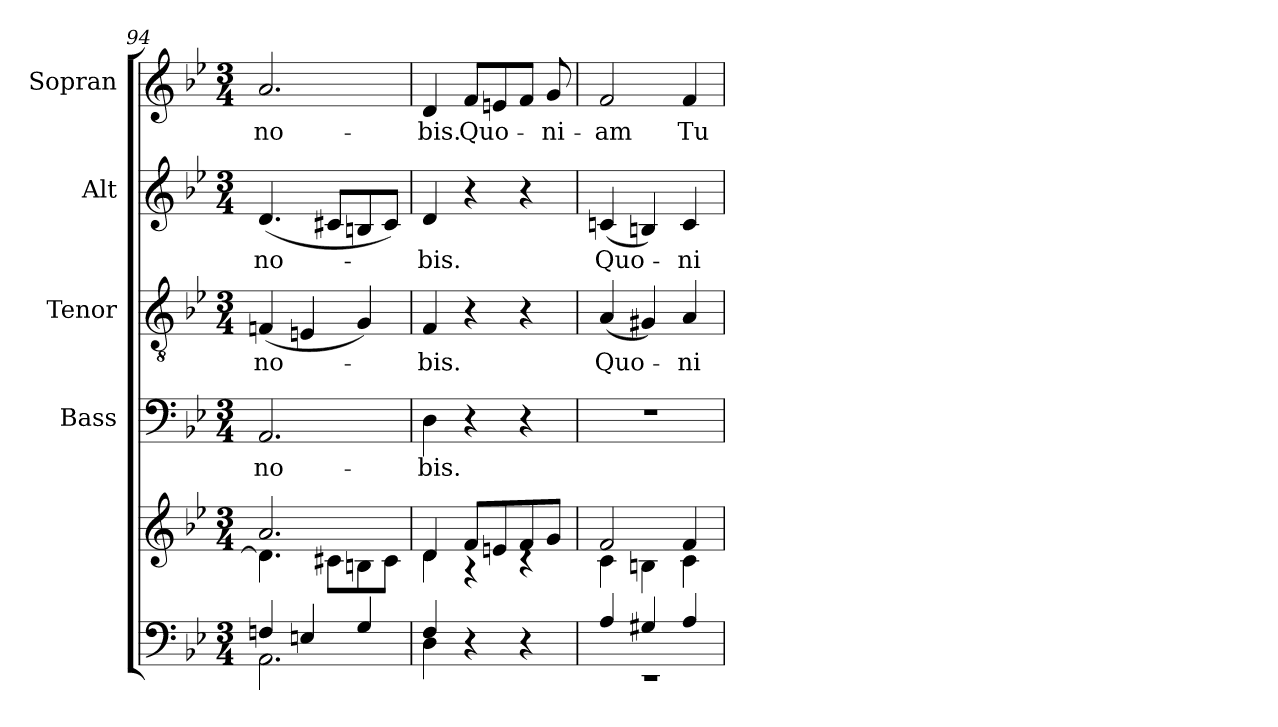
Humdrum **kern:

**kern	**kern	**kern	**text	**kern	**text	**kern	**text	**kern	**text
*part5	*part5	*part4	*part4	*part3	*part3	*part2	*part2	*part1	*part1
*staff6	*staff5	*staff4	*staff4	*staff3	*staff3	*staff2	*staff2	*staff1	*staff1
*	*	*I"Bass	*	*I"Tenor	*	*I"Alt	*	*I"Sopran	*
*	*	*I'B.	*	*I'T.	*	*I'A.	*	*I'S.	*
*clefF4	*clefG2	*clefF4	*	*clefGv2	*	*clefG2	*	*clefG2	*
*k[b-e-]	*k[b-e-]	*k[b-e-]	*	*k[b-e-]	*	*k[b-e-]	*	*k[b-e-]	*
*B-:	*B-:	*B-:	*	*B-:	*	*B-:	*	*B-:	*
*M3/4	*M3/4	*M3/4	*	*M3/4	*	*M3/4	*	*M3/4	*
=94	=94	=94	=94	=94	=94	=94	=94	=94	=94
*^	*^	*	*	*	*	*	*	*	*
!	!	!	!	!	!LO:LY:b	!	!LO:LY:b	!	!LO:LY:b	!	!LO:LY:b
4Fn/	2.AA\	2.a/	4.d\]	2.AA/	no-	(<4Fn/	no-	(<4.d/	no-	2.a/	no-
4En/	.	.	.	.	.	4En/	.	.	.	.	.
.	.	.	8c#X\L	.	.	.	.	8c#X/L	.	.	.
4G/	.	.	8Bn\	.	.	4G/)	.	8Bn/	.	.	.
.	.	.	8c#\J	.	.	.	.	8c#/J)	.	.	.
=95	=95	=95	=95	=95	=95	=95	=95	=95	=95	=95	=95
!	!	!	!	!	!LO:LY:b	!	!LO:LY:b	!	!LO:LY:b	!	!LO:LY:b
4F/	4D\	4d/	4d\	4D\	-bis.	4F/	-bis.	4d/	-bis.	4d/	-bis.
!	!	!	!	!	!	!	!	!	!	!	!LO:LY:b
4r	2ryy	8f/L	4rA	4r	.	4r	.	4r	.	8f/L	Quo-
.	.	8en/	.	.	.	.	.	.	.	8en/	.
4r	.	8f/	4rB	4r	.	4r	.	4r	.	8f/J	.
!	!	!	!	!	!	!	!	!	!	!	!LO:LY:b
.	.	8g/J	.	.	.	.	.	.	.	8g/	-ni-
=96	=96	=96	=96	=96	=96	=96	=96	=96	=96	=96	=96
!	!	!	!	!	!	!	!LO:LY:b	!	!LO:LY:b	!	!LO:LY:b
4A/	2.rEE	2f/	4c\	2.r	.	(<4A/	Quo-	(<4cn/	Quo-	2f/	-am
4G#X/	.	.	4Bn\	.	.	4G#X/)	.	4Bn/)	.	.	.
!	!	!	!	!	!	!	!LO:LY:b	!	!LO:LY:b	!	!LO:LY:b
4A/	.	4f/	4c\	.	.	4A/	-ni-	4c/	-ni-	4f/	Tu
*v	*v	*	*	*	*	*	*	*	*	*	*
*	*v	*v	*	*	*	*	*	*	*	*
=	=	=	=	=	=	=	=	=	=
*-	*-	*-	*-	*-	*-	*-	*-	*-	*-
